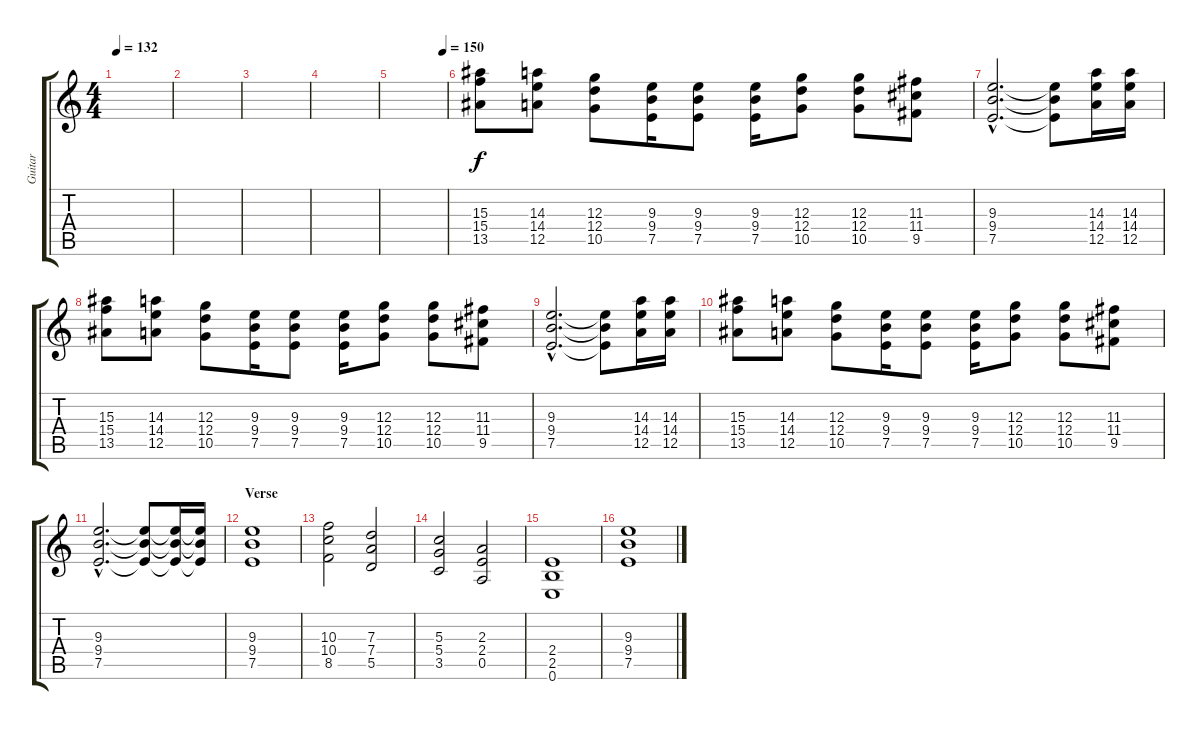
\track ("Guitar" "Guitar") {instrument distortionguitar}
\staff {score tabs}
\tuning (E4 B3 G3 D3 A2 E2) {hide}
\ts (4 4)
\tempo 132
\clef g2
\ks c
|
|
|
|
\tempo (150 0.9375)
|
(15.3 15.4 13.5).8 (14.3 14.4 12.5).8 (12.3 12.4 10.5).8 (9.3 9.4 7.5).16 (9.3 9.4 7.5).8 (9.3 9.4 7.5).16 (12.3 12.4 10.5).8 (12.3 12.4 10.5).8 (11.3 11.4 9.5).8 |
(9.3{hac} 9.4{hac} 7.5{hac}).2{d} (9.3{t} 9.4{t} 7.5{t}).8 (14.3 14.4 12.5).16 (14.3 14.4 12.5).16 |
(15.3 15.4 13.5).8 (14.3 14.4 12.5).8 (12.3 12.4 10.5).8 (9.3 9.4 7.5).16 (9.3 9.4 7.5).8 (9.3 9.4 7.5).16 (12.3 12.4 10.5).8 (12.3 12.4 10.5).8 (11.3 11.4 9.5).8 |
(9.3{hac} 9.4{hac} 7.5{hac}).2{d} (9.3{t} 9.4{t} 7.5{t}).8 (14.3 14.4 12.5).16 (14.3 14.4 12.5).16 |
(15.3 15.4 13.5).8 (14.3 14.4 12.5).8 (12.3 12.4 10.5).8 (9.3 9.4 7.5).16 (9.3 9.4 7.5).8 (9.3 9.4 7.5).16 (12.3 12.4 10.5).8 (12.3 12.4 10.5).8 (11.3 11.4 9.5).8 |
(9.3{hac} 9.4{hac} 7.5{hac}).2{d} (9.3{t} 9.4{t} 7.5{t}).8 (9.3{t} 9.4{t} 7.5{t}).16 (9.3{t} 9.4{t} 7.5{t}).16 |
\section ("" "Verse")
(9.3 9.4 7.5).1 |
(10.3 10.4 8.5).2 (7.3 7.4 5.5).2 |
(5.3 5.4 3.5).2 (2.3 2.4 0.5).2 |
(2.4 2.5 0.6).1 |
(9.3 9.4 7.5).1
